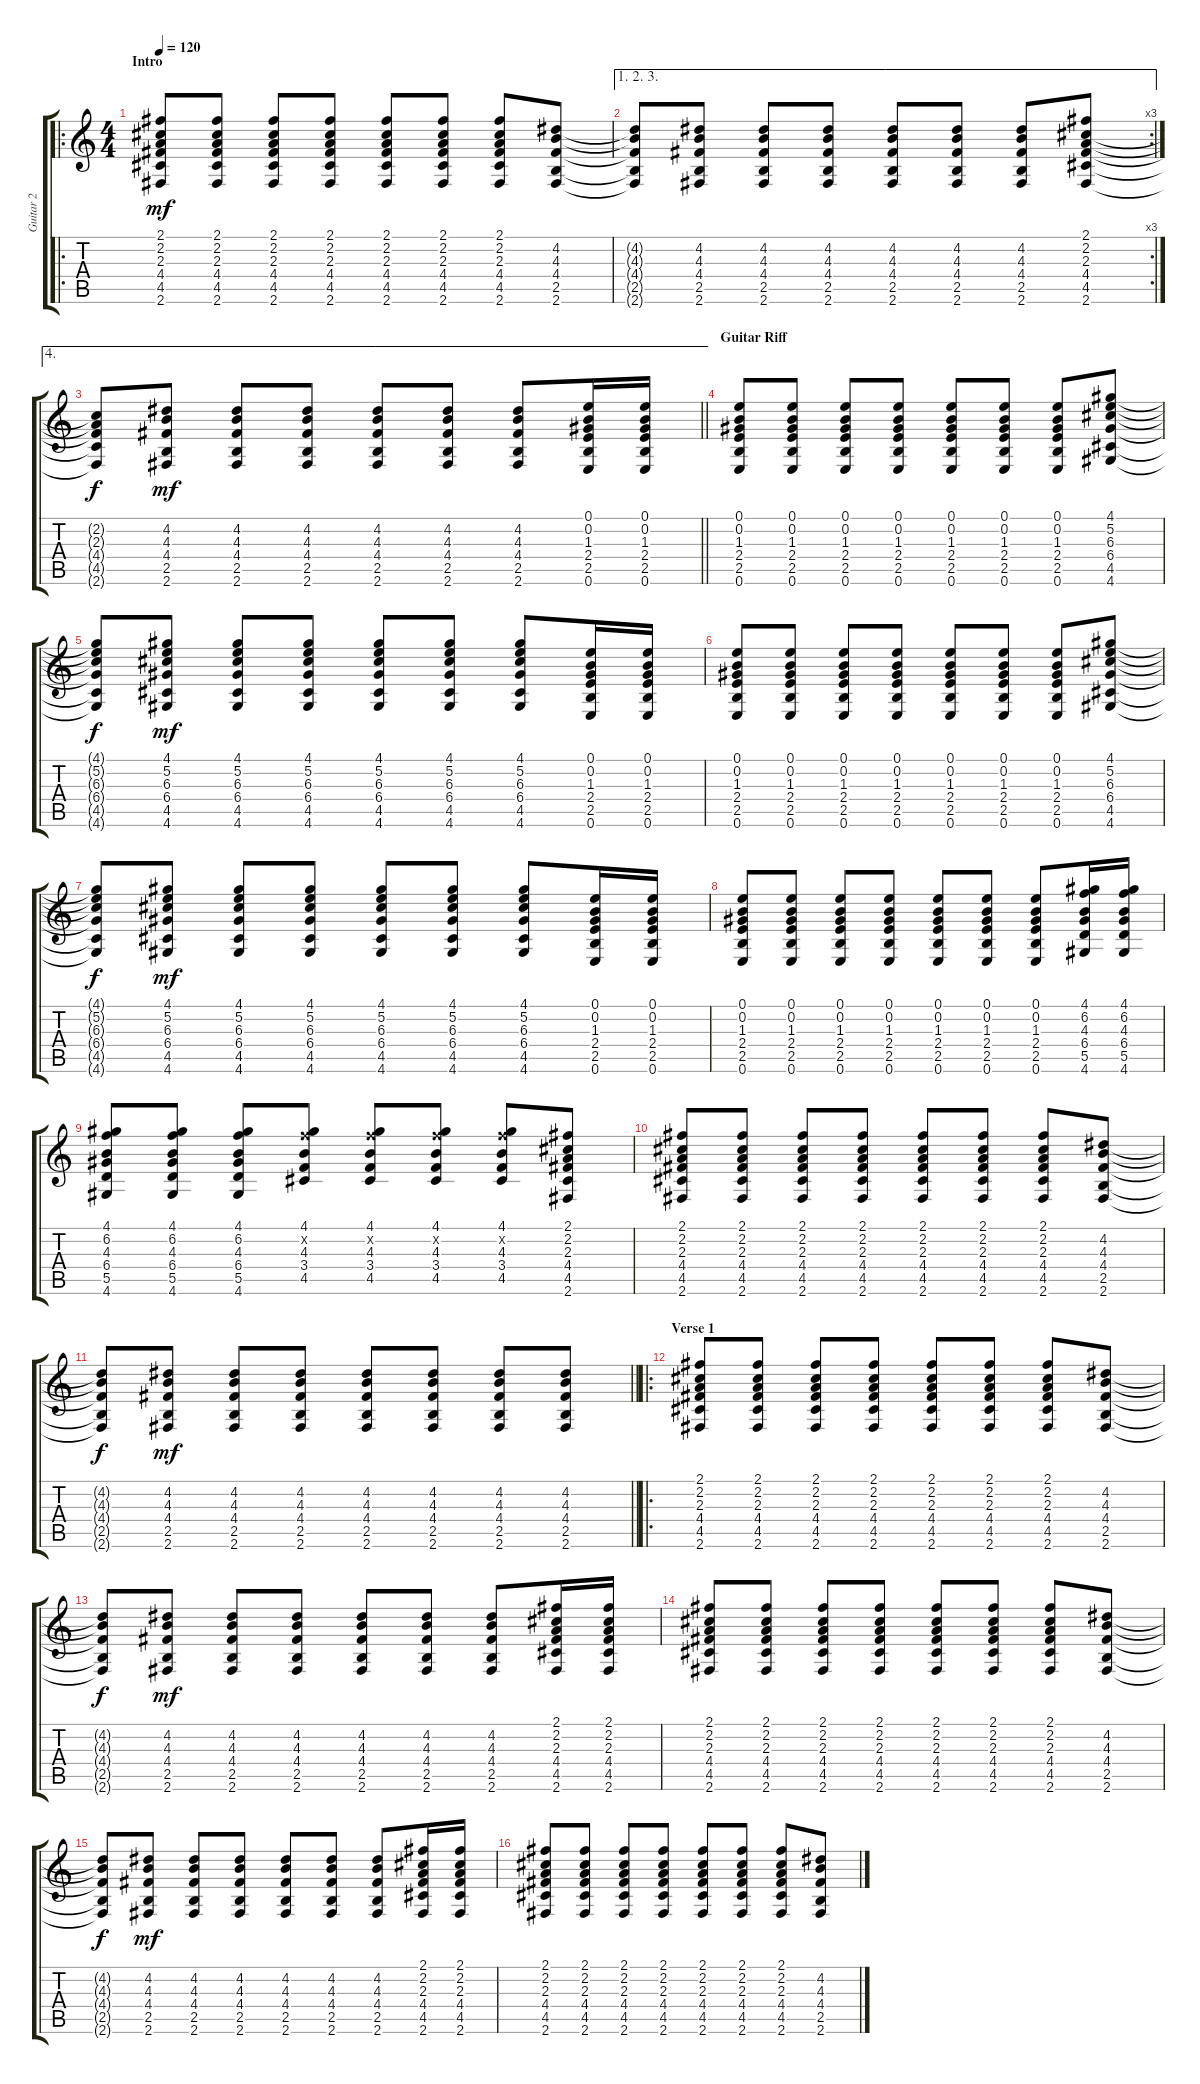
\track ("Guitar 2" "Guitar 2") {instrument acousticguitarsteel}
\staff {score tabs}
\tuning (E4 B3 G3 D3 A2 E2) {hide}
\ro
\ts (4 4)
\section ("" "Intro")
\tempo 120
\clef g2
\ks c
(2.1 2.2 2.3 4.4 4.5 2.6).8{dy mf instrument acousticguitarsteel} (2.1 2.2 2.3 4.4 4.5 2.6).8 (2.1 2.2 2.3 4.4 4.5 2.6).8 (2.1 2.2 2.3 4.4 4.5 2.6).8 (2.1 2.2 2.3 4.4 4.5 2.6).8 (2.1 2.2 2.3 4.4 4.5 2.6).8 (2.1 2.2 2.3 4.4 4.5 2.6).8 (4.2 4.3 4.4 2.5 2.6).8 |
\ae (1 2 3)
\rc 3
(4.2{t} 4.3{t} 4.4{t} 2.5{t} 2.6{t}).8 (4.2 4.3 4.4 2.5 2.6).8 (4.2 4.3 4.4 2.5 2.6).8 (4.2 4.3 4.4 2.5 2.6).8 (4.2 4.3 4.4 2.5 2.6).8 (4.2 4.3 4.4 2.5 2.6).8 (4.2 4.3 4.4 2.5 2.6).8 (2.1 2.2 2.3 4.4 4.5 2.6).8 |
\ae 4
\barLineRight lightlight
(2.2{t} 2.3{t} 4.4{t} 4.5{t} 2.6{t}).8{dy f} (4.2 4.3 4.4 2.5 2.6).8{dy mf} (4.2 4.3 4.4 2.5 2.6).8 (4.2 4.3 4.4 2.5 2.6).8 (4.2 4.3 4.4 2.5 2.6).8 (4.2 4.3 4.4 2.5 2.6).8 (4.2 4.3 4.4 2.5 2.6).8 (0.1 0.2 1.3 2.4 2.5 0.6).16 (0.1 0.2 1.3 2.4 2.5 0.6).16 |
\section ("" "Guitar Riff")
(0.1 0.2 1.3 2.4 2.5 0.6).8 (0.1 0.2 1.3 2.4 2.5 0.6).8 (0.1 0.2 1.3 2.4 2.5 0.6).8 (0.1 0.2 1.3 2.4 2.5 0.6).8 (0.1 0.2 1.3 2.4 2.5 0.6).8 (0.1 0.2 1.3 2.4 2.5 0.6).8 (0.1 0.2 1.3 2.4 2.5 0.6).8 (4.1 5.2 6.3 6.4 4.5 4.6).8 |
(4.1{t} 5.2{t} 6.3{t} 6.4{t} 4.5{t} 4.6{t}).8{dy f} (4.1 5.2 6.3 6.4 4.5 4.6).8{dy mf} (4.1 5.2 6.3 6.4 4.5 4.6).8 (4.1 5.2 6.3 6.4 4.5 4.6).8 (4.1 5.2 6.3 6.4 4.5 4.6).8 (4.1 5.2 6.3 6.4 4.5 4.6).8 (4.1 5.2 6.3 6.4 4.5 4.6).8 (0.1 0.2 1.3 2.4 2.5 0.6).16 (0.1 0.2 1.3 2.4 2.5 0.6).16 |
(0.1 0.2 1.3 2.4 2.5 0.6).8 (0.1 0.2 1.3 2.4 2.5 0.6).8 (0.1 0.2 1.3 2.4 2.5 0.6).8 (0.1 0.2 1.3 2.4 2.5 0.6).8 (0.1 0.2 1.3 2.4 2.5 0.6).8 (0.1 0.2 1.3 2.4 2.5 0.6).8 (0.1 0.2 1.3 2.4 2.5 0.6).8 (4.1 5.2 6.3 6.4 4.5 4.6).8 |
(4.1{t} 5.2{t} 6.3{t} 6.4{t} 4.5{t} 4.6{t}).8{dy f} (4.1 5.2 6.3 6.4 4.5 4.6).8{dy mf} (4.1 5.2 6.3 6.4 4.5 4.6).8 (4.1 5.2 6.3 6.4 4.5 4.6).8 (4.1 5.2 6.3 6.4 4.5 4.6).8 (4.1 5.2 6.3 6.4 4.5 4.6).8 (4.1 5.2 6.3 6.4 4.5 4.6).8 (0.1 0.2 1.3 2.4 2.5 0.6).16 (0.1 0.2 1.3 2.4 2.5 0.6).16 |
(0.1 0.2 1.3 2.4 2.5 0.6).8 (0.1 0.2 1.3 2.4 2.5 0.6).8 (0.1 0.2 1.3 2.4 2.5 0.6).8 (0.1 0.2 1.3 2.4 2.5 0.6).8 (0.1 0.2 1.3 2.4 2.5 0.6).8 (0.1 0.2 1.3 2.4 2.5 0.6).8 (0.1 0.2 1.3 2.4 2.5 0.6).8 (4.1 6.2 4.3 6.4 5.5 4.6).16 (4.1 6.2 4.3 6.4 5.5 4.6).16 |
(4.1 6.2 4.3 6.4 5.5 4.6).8 (4.1 6.2 4.3 6.4 5.5 4.6).8 (4.1 6.2 4.3 6.4 5.5 4.6).8 (4.1 6.2{x} 4.3 3.4 4.5).8 (4.1 6.2{x} 4.3 3.4 4.5).8 (4.1 6.2{x} 4.3 3.4 4.5).8 (4.1 6.2{x} 4.3 3.4 4.5).8 (2.1 2.2 2.3 4.4 4.5 2.6).8 |
(2.1 2.2 2.3 4.4 4.5 2.6).8 (2.1 2.2 2.3 4.4 4.5 2.6).8 (2.1 2.2 2.3 4.4 4.5 2.6).8 (2.1 2.2 2.3 4.4 4.5 2.6).8 (2.1 2.2 2.3 4.4 4.5 2.6).8 (2.1 2.2 2.3 4.4 4.5 2.6).8 (2.1 2.2 2.3 4.4 4.5 2.6).8 (4.2 4.3 4.4 2.5 2.6).8 |
\barLineRight lightlight
(4.2{t} 4.3{t} 4.4{t} 2.5{t} 2.6{t}).8{dy f} (4.2 4.3 4.4 2.5 2.6).8{dy mf} (4.2 4.3 4.4 2.5 2.6).8 (4.2 4.3 4.4 2.5 2.6).8 (4.2 4.3 4.4 2.5 2.6).8 (4.2 4.3 4.4 2.5 2.6).8 (4.2 4.3 4.4 2.5 2.6).8 (4.2 4.3 4.4 2.5 2.6).8 |
\ro
\section ("" "Verse 1")
(2.1 2.2 2.3 4.4 4.5 2.6).8 (2.1 2.2 2.3 4.4 4.5 2.6).8 (2.1 2.2 2.3 4.4 4.5 2.6).8 (2.1 2.2 2.3 4.4 4.5 2.6).8 (2.1 2.2 2.3 4.4 4.5 2.6).8 (2.1 2.2 2.3 4.4 4.5 2.6).8 (2.1 2.2 2.3 4.4 4.5 2.6).8 (4.2 4.3 4.4 2.5 2.6).8 |
(4.2{t} 4.3{t} 4.4{t} 2.5{t} 2.6{t}).8{dy f} (4.2 4.3 4.4 2.5 2.6).8{dy mf} (4.2 4.3 4.4 2.5 2.6).8 (4.2 4.3 4.4 2.5 2.6).8 (4.2 4.3 4.4 2.5 2.6).8 (4.2 4.3 4.4 2.5 2.6).8 (4.2 4.3 4.4 2.5 2.6).8 (2.1 2.2 2.3 4.4 4.5 2.6).16 (2.1 2.2 2.3 4.4 4.5 2.6).16 |
(2.1 2.2 2.3 4.4 4.5 2.6).8 (2.1 2.2 2.3 4.4 4.5 2.6).8 (2.1 2.2 2.3 4.4 4.5 2.6).8 (2.1 2.2 2.3 4.4 4.5 2.6).8 (2.1 2.2 2.3 4.4 4.5 2.6).8 (2.1 2.2 2.3 4.4 4.5 2.6).8 (2.1 2.2 2.3 4.4 4.5 2.6).8 (4.2 4.3 4.4 2.5 2.6).8 |
(4.2{t} 4.3{t} 4.4{t} 2.5{t} 2.6{t}).8{dy f} (4.2 4.3 4.4 2.5 2.6).8{dy mf} (4.2 4.3 4.4 2.5 2.6).8 (4.2 4.3 4.4 2.5 2.6).8 (4.2 4.3 4.4 2.5 2.6).8 (4.2 4.3 4.4 2.5 2.6).8 (4.2 4.3 4.4 2.5 2.6).8 (2.1 2.2 2.3 4.4 4.5 2.6).16 (2.1 2.2 2.3 4.4 4.5 2.6).16 |
(2.1 2.2 2.3 4.4 4.5 2.6).8 (2.1 2.2 2.3 4.4 4.5 2.6).8 (2.1 2.2 2.3 4.4 4.5 2.6).8 (2.1 2.2 2.3 4.4 4.5 2.6).8 (2.1 2.2 2.3 4.4 4.5 2.6).8 (2.1 2.2 2.3 4.4 4.5 2.6).8 (2.1 2.2 2.3 4.4 4.5 2.6).8 (4.2 4.3 4.4 2.5 2.6).8
